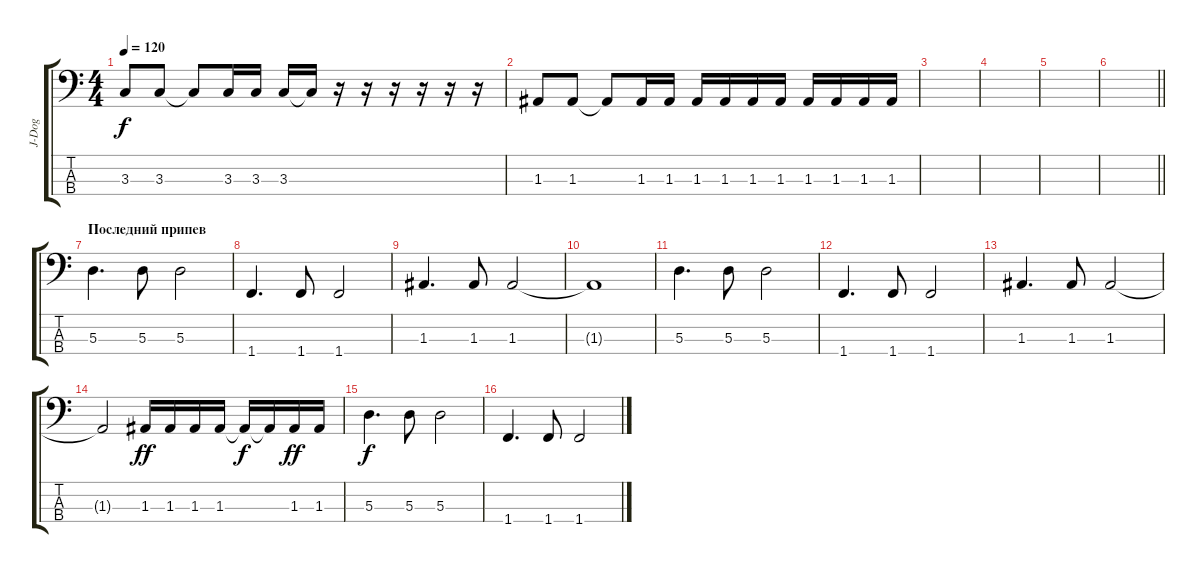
\track ("J-Dog " "J-Dog ") {instrument electricbassfinger}
\staff {score tabs}
\tuning (G2 D2 A1 E1) {hide}
\ts (4 4)
\tempo 120
\clef f4
\ks c
3.3.8{dy f} 3.3.8 3.3{t}.8 3.3.16 3.3.16 3.3.16 3.3{t}.16 r.16 r.16 r.16 r.16 r.16 r.16 |
1.3.8 1.3.8 1.3{t}.8 1.3.16 1.3.16 1.3.16 1.3.16 1.3.16 1.3.16 1.3.16 1.3.16 1.3.16 1.3.16 |
|
|
|
\barLineRight lightlight
|
\section ("" "Последний припев")
5.3.4{d} 5.3.8 5.3.2 |
1.4.4{d} 1.4.8 1.4.2 |
1.3.4{d} 1.3.8 1.3.2 |
1.3{t}.1 |
5.3.4{d} 5.3.8 5.3.2 |
1.4.4{d} 1.4.8 1.4.2 |
1.3.4{d} 1.3.8 1.3.2 |
1.3{t}.2 1.3.16{dy ff} 1.3.16 1.3.16 1.3.16 1.3{t}.16{dy f} 1.3{t}.16 1.3.16{dy ff} 1.3.16 |
5.3.4{d dy f} 5.3.8 5.3.2 |
1.4.4{d} 1.4.8 1.4.2
